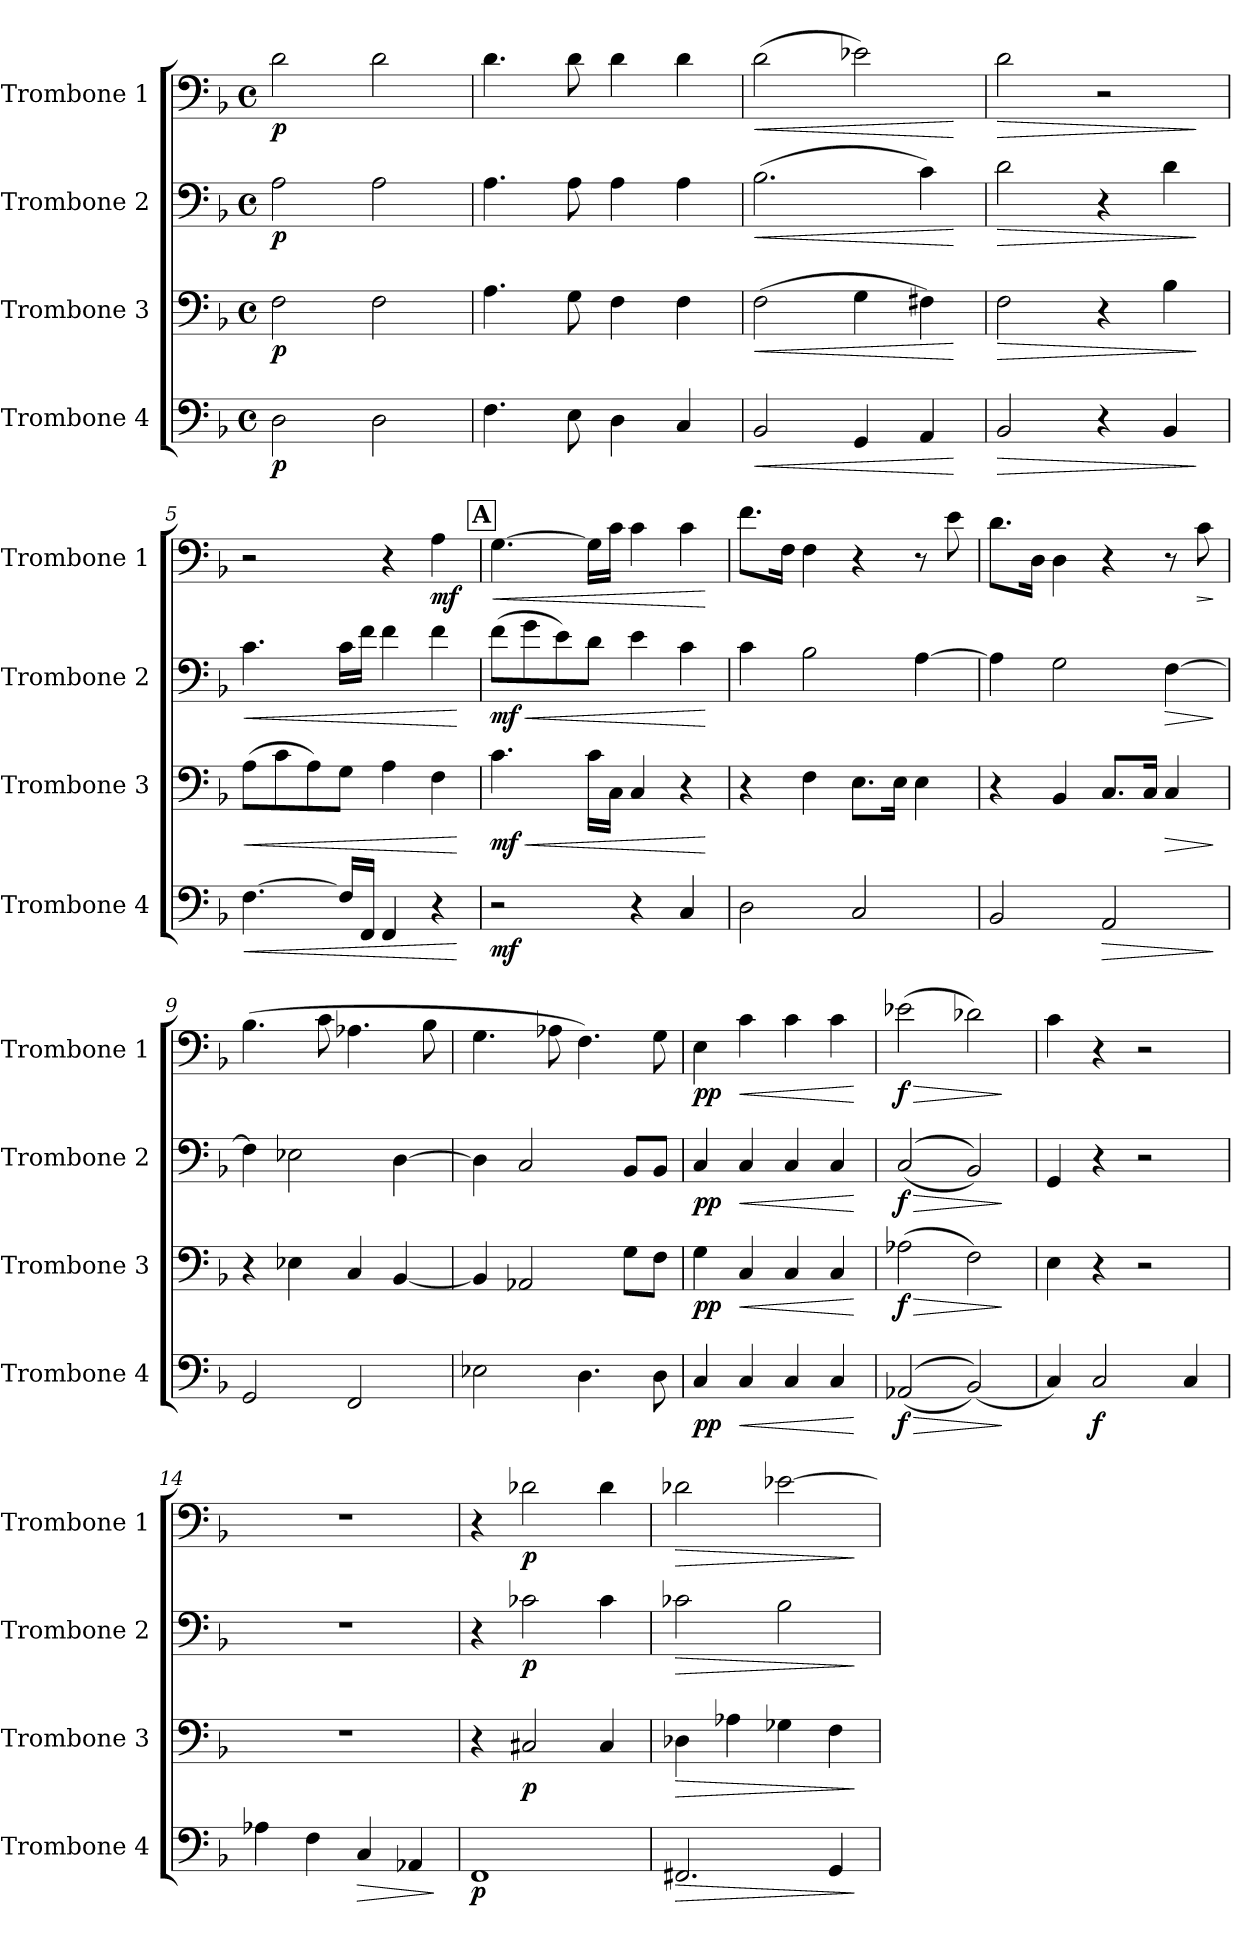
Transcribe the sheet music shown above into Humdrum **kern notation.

**kern	**dynam	**kern	**dynam	**kern	**dynam	**kern	**dynam
*part4	*part4	*part3	*part3	*part2	*part2	*part1	*part1
*staff4	*staff4	*staff3	*staff3	*staff2	*staff2	*staff1	*staff1
*I"Trombone 4	*	*I"Trombone 3	*	*I"Trombone 2	*	*I"Trombone 1	*
*I'Trombone 4	*	*I'Trombone 3	*	*I'Trombone 2	*	*I'Trombone 1	*
*clefF4	*	*clefF4	*	*clefF4	*	*clefF4	*
*k[b-]	*	*k[b-]	*	*k[b-]	*	*k[b-]	*
*M4/4	*	*M4/4	*	*M4/4	*	*M4/4	*
*met(c)	*	*met(c)	*	*met(c)	*	*met(c)	*
*MM66	*	*MM66	*	*MM66	*	*MM66	*
=1	=1	=1	=1	=1	=1	=1	=1
!	!LO:DY:b	!	!LO:DY:b	!	!LO:DY:b	!	!LO:DY:b
2D\	p	2F\	p	2A\	p	2d\	p
2D\	.	2F\	.	2A\	.	2d\	.
=2	=2	=2	=2	=2	=2	=2	=2
4.F\	.	4.A\	.	4.A\	.	4.d\	.
8E\	.	8G\	.	8A\	.	8d\	.
4D\	.	4F\	.	4A\	.	4d\	.
4C/	.	4F\	.	4A\	.	4d\	.
=3	=3	=3	=3	=3	=3	=3	=3
!	!LO:HP:b	!	!LO:HP:b	!	!LO:HP:b	!	!LO:HP:b
2BB-/	<	(2F\	<	(2.B-\	<	(2d\	<
4GG/	.	4G\	.	.	.	2e-X\)	.
4AA/	.	4F#X\)	.	4c\)	.	.	.
.	[	.	[	.	[	.	[
=4	=4	=4	=4	=4	=4	=4	=4
!	!LO:HP:b	!	!LO:HP:b	!	!LO:HP:b	!	!LO:HP:b
2BB-/	>	2F\	>	2d\	>	2d\	>
4r	.	4r	.	4r	.	2r	.
4BB-/	.	4B-\	.	4d\	.	.	.
.	]	.	]	.	]	.	]
=5	=5	=5	=5	=5	=5	=5	=5
!	!LO:HP:b	!	!LO:HP:b	!	!LO:HP:b	!	!
[4.F\	<	(8A\L	<	4.c\	<	2r	.
.	.	8c\	.	.	.	.	.
.	.	8A\)	.	.	.	.	.
16F/LL]	.	8G\J	.	16c\LL	.	.	.
16FF/JJ	.	.	.	16f\JJ	.	.	.
4FF/	.	4A\	.	4f\	.	4r	.
!	!	!	!	!	!	!	!LO:DY:b
4r	.	4F\	.	4f\	.	4A\	mf
.	[	.	[	.	[	.	.
!!LO:REH:place=s1:a:B:fs=14:t=A
=6	=6	=6	=6	=6	=6	=6	=6
!	!LO:DY:b	!	!LO:HP:b	!	!LO:HP:b	!	!LO:HP:b
!	!	!	!LO:DY:n=1:b	!	!LO:DY:n=1:b	!	!
2r	mf	4.c\	< mf	(8f\L	< mf	[4.G\	<
.	.	.	.	8g\	.	.	.
.	.	.	.	8e\)	.	.	.
.	.	16c\LL	.	8d\J	.	16G\LL]	.
.	.	16C\JJ	.	.	.	16c\JJ	.
4r	.	4C/	.	4e\	.	4c\	.
4C/	.	4r	.	4c\	.	4c\	.
.	.	.	[	.	[	.	[
!!LO:LB:g=z
=7	=7	=7	=7	=7	=7	=7	=7
2D\	.	4r	.	4c\	.	8.f\L	.
.	.	.	.	.	.	16F\Jk	.
.	.	4F\	.	2B-\	.	4F\	.
2C/	.	8.E\L	.	.	.	4r	.
.	.	16E\Jk	.	.	.	.	.
.	.	4E\	.	[4A\	.	8r	.
.	.	.	.	.	.	8e\	.
=8	=8	=8	=8	=8	=8	=8	=8
2BB-/	.	4r	.	4A\]	.	8.d\L	.
.	.	.	.	.	.	16D\Jk	.
.	.	4BB-/	.	2G\	.	4D\	.
!	!LO:HP:b	!	!	!	!	!	!
2AA/	>	8.C/L	.	.	.	4r	.
.	.	16C/Jk	.	.	.	.	.
!	!	!	!LO:HP:b	!	!LO:HP:b	!	!
.	.	4C/	>	[4F\	>	8r	.
!	!	!	!	!	!	!	!LO:HP:b
.	.	.	.	.	.	8c\	>
.	]	.	]	.	]	.	]
=9	=9	=9	=9	=9	=9	=9	=9
2GG/	.	4r	.	4F\]	.	(4.B-\	.
.	.	4E-X\	.	2E-X\	.	.	.
.	.	.	.	.	.	8c\	.
2FF/	.	4C/	.	.	.	4.A-X\	.
.	.	[4BB-/	.	[4D\	.	.	.
.	.	.	.	.	.	8B-\	.
=10	=10	=10	=10	=10	=10	=10	=10
2E-X\	.	4BB-/]	.	4D\]	.	4.G\	.
.	.	2AA-X/	.	2C/	.	.	.
.	.	.	.	.	.	8A-X\	.
4.D\	.	.	.	.	.	4.F\)	.
.	.	8G\L	.	8BB-/L	.	.	.
8D\	.	8F\J	.	8BB-/J	.	8G\	.
=11	=11	=11	=11	=11	=11	=11	=11
!	!LO:DY:b	!	!LO:DY:b	!	!LO:DY:b	!	!LO:DY:b
4C/	pp	4G\	pp	4C/	pp	4E\	pp
!	!LO:HP:b	!	!LO:HP:b	!	!LO:HP:b	!	!LO:HP:b
4C/	<	4C/	<	4C/	<	4c\	<
4C/	.	4C/	.	4C/	.	4c\	.
4C/	.	4C/	.	4C/	.	4c\	.
.	[	.	[	.	[	.	[
=12	=12	=12	=12	=12	=12	=12	=12
!	!LO:HP:b	!	!LO:HP:b	!	!LO:HP:b	!	!LO:HP:b
!	!LO:DY:n=1:b	!	!LO:DY:n=1:b	!	!LO:DY:n=1:b	!	!LO:DY:n=1:b
((2AA-X/	> f	(2A-X\	> f	((2C/	> f	(2e-X\	> f
(2BB-/))	.	2F\)	.	2BB-/))	.	2d-X\)	.
.	]	.	]	.	]	.	]
!!LO:PB:g=z
=13	=13	=13	=13	=13	=13	=13	=13
4C/)	.	4E\	.	4GG/	.	4c\	.
!	!LO:DY:b	!	!	!	!	!	!
2C/	f	4r	.	4r	.	4r	.
.	.	2r	.	2r	.	2r	.
4C/	.	.	.	.	.	.	.
=14	=14	=14	=14	=14	=14	=14	=14
4A-X\	.	1r	.	1r	.	1r	.
4F\	.	.	.	.	.	.	.
!	!LO:HP:b	!	!	!	!	!	!
4C/	>	.	.	.	.	.	.
4AA-X/	.	.	.	.	.	.	.
.	]	.	.	.	.	.	.
=15	=15	=15	=15	=15	=15	=15	=15
!	!LO:DY:b	!	!	!	!	!	!
1FF	p	4r	.	4r	.	4r	.
!	!	!	!LO:DY:b	!	!LO:DY:b	!	!LO:DY:b
.	.	2C#X/	p	2c-X\	p	2d-X\	p
.	.	4C#/	.	4c-\	.	4d-\	.
=16	=16	=16	=16	=16	=16	=16	=16
!	!LO:HP:b	!	!LO:HP:b	!	!LO:HP:b	!	!LO:HP:b
2.FF#X/	>	4D-X\	>	2c-X\	>	2d-X\	>
.	.	4A-X\	.	.	.	.	.
.	.	4G-X\	.	2B-\	.	[2e-X\	.
4GG/	.	4F\	.	.	.	.	.
.	]	.	]	.	]	.	]
=	=	=	=	=	=	=	=
*-	*-	*-	*-	*-	*-	*-	*-
